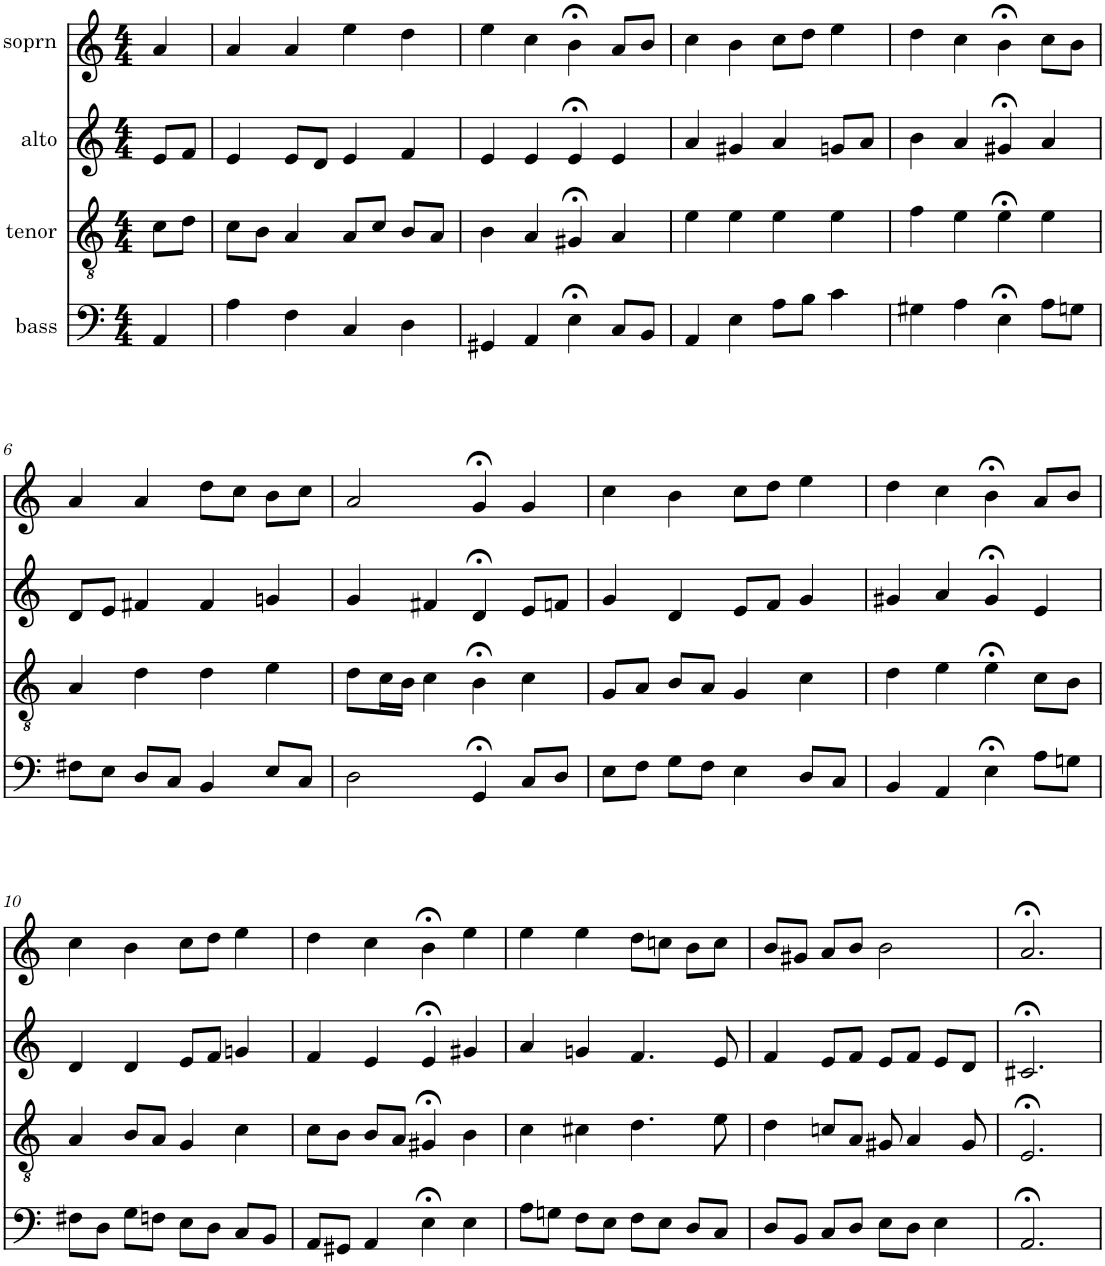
**kern	**kern	**kern	**kern
*part4	*part3	*part2	*part1
*staff4	*staff3	*staff2	*staff1
*I"bass	*I"tenor	*I"alto	*I"soprn
*clefF4	*clefGv2	*clefG2	*clefG2
*k[]	*k[]	*k[]	*k[]
*M4/4	*M4/4	*M4/4	*M4/4
=1	=1	=1	=1
4AA/	8c\L	8e/L	4a/
.	8d\J	8f/J	.
=2	=2	=2	=2
4A\	8c\L	4e/	4a/
.	8B\J	.	.
4F\	4A/	8e/L	4a/
.	.	8d/J	.
4C/	8A/L	4e/	4ee\
.	8c/J	.	.
4D\	8B/L	4f/	4dd\
.	8A/J	.	.
=3	=3	=3	=3
4GG#X/	4B\	4e/	4ee\
4AA/	4A/	4e/	4cc\
4E;<\	4G#X;</	4e;</	4b;<\
8C/L	4A/	4e/	8a/L
8BB/J	.	.	8b/J
=4	=4	=4	=4
4AA/	4e\	4a/	4cc\
4E\	4e\	4g#X/	4b\
8A\L	4e\	4a/	8cc\L
8B\J	.	.	8dd\J
4c\	4e\	8gn/L	4ee\
.	.	8a/J	.
=5	=5	=5	=5
4G#X\	4f\	4b\	4dd\
4A\	4e\	4a/	4cc\
4E;<\	4e;<\	4g#X;</	4b;<\
8A\L	4e\	4a/	8cc\L
8Gn\J	.	.	8b\J
!!LO:LB:g=z
=6	=6	=6	=6
8F#X\L	4A/	8d/L	4a/
8E\J	.	8e/J	.
8D/L	4d\	4f#X/	4a/
8C/J	.	.	.
4BB/	4d\	4f#/	8dd\L
.	.	.	8cc\J
8E/L	4e\	4gn/	8b\L
8C/J	.	.	8cc\J
=7	=7	=7	=7
2D\	8d\L	4g/	2a/
.	16c\L	.	.
.	16B\JJ	.	.
.	4c\	4f#X/	.
4GG;</	4B;<\	4d;</	4g;</
8C/L	4c\	8e/L	4g/
8D/J	.	8fn/J	.
=8	=8	=8	=8
8E\L	8G/L	4g/	4cc\
8F\J	8A/J	.	.
8G\L	8B/L	4d/	4b\
8F\J	8A/J	.	.
4E\	4G/	8e/L	8cc\L
.	.	8f/J	8dd\J
8D/L	4c\	4g/	4ee\
8C/J	.	.	.
=9	=9	=9	=9
4BB/	4d\	4g#X/	4dd\
4AA/	4e\	4a/	4cc\
4E;<\	4e;<\	4g#;</	4b;<\
8A\L	8c\L	4e/	8a/L
8Gn\J	8B\J	.	8b/J
!!LO:LB:g=z
=10	=10	=10	=10
8F#X\L	4A/	4d/	4cc\
8D\J	.	.	.
8G\L	8B/L	4d/	4b\
8Fn\J	8A/J	.	.
8E\L	4G/	8e/L	8cc\L
8D\J	.	8f/J	8dd\J
8C/L	4c\	4gn/	4ee\
8BB/J	.	.	.
=11	=11	=11	=11
8AA/L	8c\L	4f/	4dd\
8GG#X/J	8B\J	.	.
4AA/	8B/L	4e/	4cc\
.	8A/J	.	.
4E;<\	4G#X;</	4e;</	4b;<\
4E\	4B\	4g#X/	4ee\
=12	=12	=12	=12
8A\L	4c\	4a/	4ee\
8Gn\J	.	.	.
8F\L	4c#X\	4gn/	4ee\
8E\J	.	.	.
8F\L	4.d\	4.f/	8dd\L
8E\J	.	.	8ccn\J
8D/L	.	.	8b\L
8C/J	8e\	8e/	8cc\J
=13	=13	=13	=13
8D/L	4d\	4f/	8b/L
8BB/J	.	.	8g#X/J
8C/L	8cn/L	8e/L	8a/L
8D/J	8A/J	8f/J	8b/J
8E\L	8G#X/	8e/L	2b\
8D\J	4A/	8f/J	.
4E\	.	8e/L	.
.	8G#/	8d/J	.
=14	=14	=14	=14
2.AA;</	2.E;</	2.c#X;</	2.a;</
=	=	=	=
*-	*-	*-	*-
